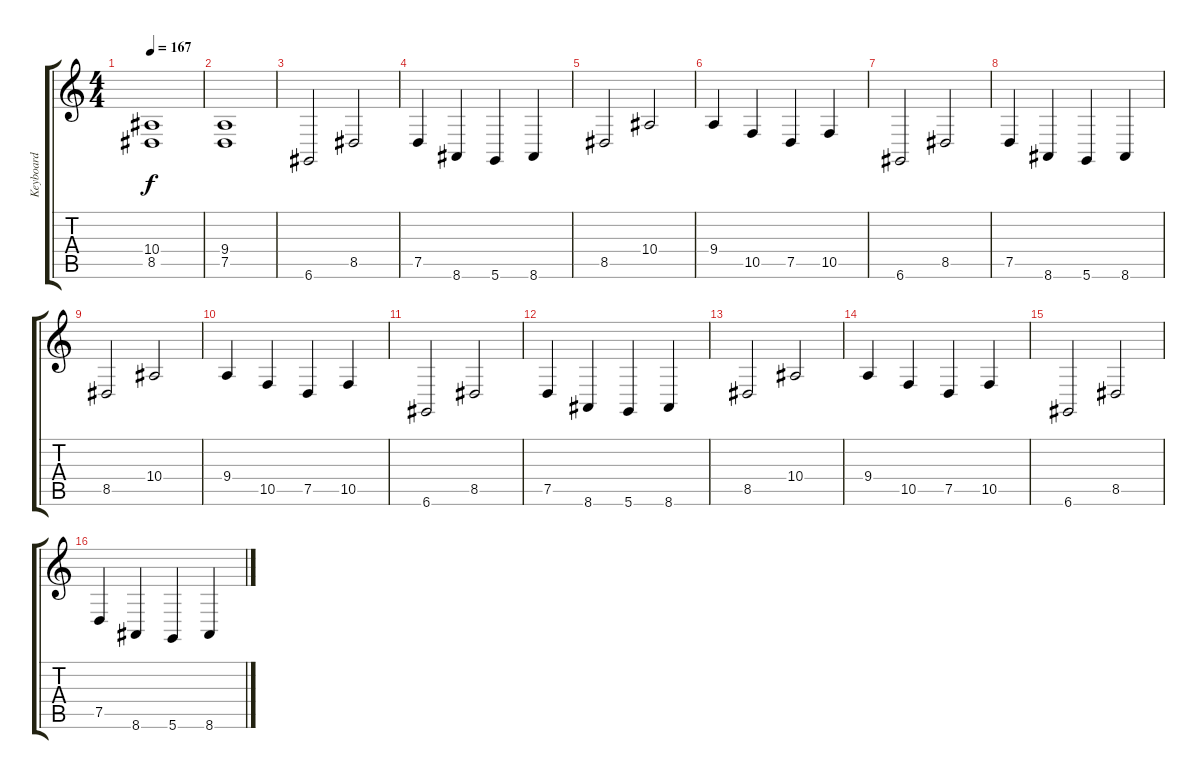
\track ("Keyboard" "Keyboard") {instrument choiraahs}
\staff {score tabs}
\tuning (D4 A3 F3 C3 G2 D2) {hide}
\ts (4 4)
\tempo 167
\clef g2
\ks c
(10.4 8.5).1{dy f} |
(9.4 7.5).1 |
6.6.2 8.5.2 |
7.5.4 8.6.4 5.6.4 8.6.4 |
8.5.2 10.4.2 |
9.4.4 10.5.4 7.5.4 10.5.4 |
6.6.2 8.5.2 |
7.5.4 8.6.4 5.6.4 8.6.4 |
8.5.2 10.4.2 |
9.4.4 10.5.4 7.5.4 10.5.4 |
6.6.2 8.5.2 |
7.5.4 8.6.4 5.6.4 8.6.4 |
8.5.2 10.4.2 |
9.4.4 10.5.4 7.5.4 10.5.4 |
6.6.2 8.5.2 |
7.5.4 8.6.4 5.6.4 8.6.4
